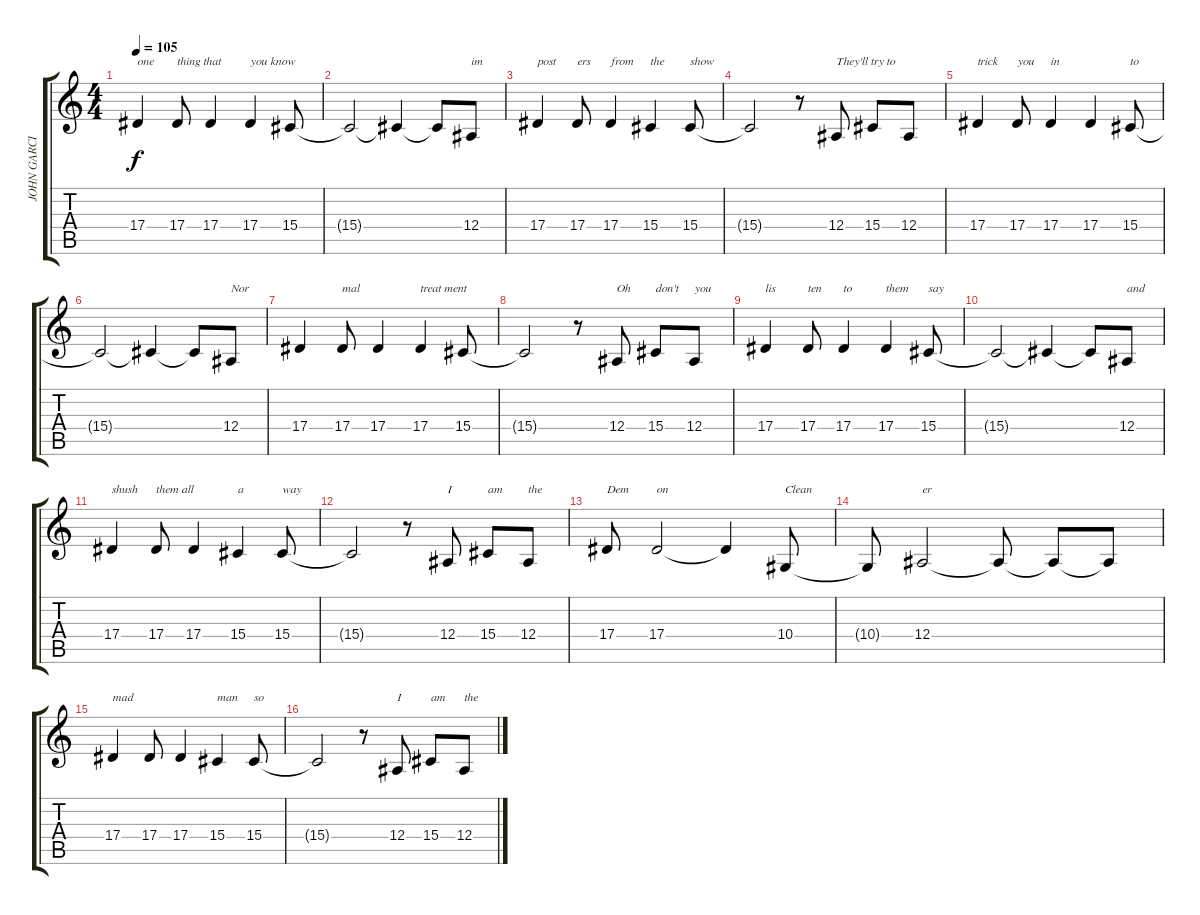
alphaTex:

\track ("JOHN GARCIA" "JOHN GARCI") {instrument synthvoice}
\staff {score tabs}
\tuning (C4 G3 Eb3 Bb2 F2 C2) {hide}
\ts (4 4)
\tempo 105
\clef g2
\ks c
17.4.4{txt "one" dy f} 17.4.8{txt "thing that"} 17.4.4 17.4.4{txt "you know"} 15.4.8 |
15.4{t}.2 15.4{t}.4 15.4{t}.8 12.4.8{txt "im"} |
17.4.4{txt "post"} 17.4.8{txt "ers"} 17.4.4{txt "from"} 15.4.4{txt "the"} 15.4.8{txt "show"} |
15.4{t}.2 r.8 12.4.8{txt "They'll try to"} 15.4.8 12.4.8 |
17.4.4{txt "trick"} 17.4.8{txt "you"} 17.4.4{txt "in"} 17.4.4 15.4.8{txt "to"} |
15.4{t}.2 15.4{t}.4 15.4{t}.8 12.4.8{txt "Nor"} |
17.4.4 17.4.8{txt "mal"} 17.4.4 17.4.4{txt "treat ment"} 15.4.8 |
15.4{t}.2 r.8 12.4.8{txt "Oh"} 15.4.8{txt "don't"} 12.4.8{txt "you"} |
17.4.4{txt "lis"} 17.4.8{txt "ten"} 17.4.4{txt "to"} 17.4.4{txt "them"} 15.4.8{txt "say"} |
15.4{t}.2 15.4{t}.4 15.4{t}.8 12.4.8{txt "and"} |
17.4.4{txt "shush"} 17.4.8{txt "them all"} 17.4.4 15.4.4{txt "a"} 15.4.8{txt "way"} |
15.4{t}.2 r.8 12.4.8{txt "I"} 15.4.8{txt "am"} 12.4.8{txt "the"} |
17.4.8{txt "Dem"} 17.4.2{txt "on"} 17.4{t}.4 10.4.8{txt "Clean"} |
10.4{t}.8 12.4.2{txt "er"} 12.4{t}.8 12.4{t}.8 12.4{t}.8 |
17.4.4{txt "mad"} 17.4.8 17.4.4 15.4.4{txt "man"} 15.4.8{txt "so"} |
15.4{t}.2 r.8 12.4.8{txt "I"} 15.4.8{txt "am"} 12.4.8{txt "the"}
